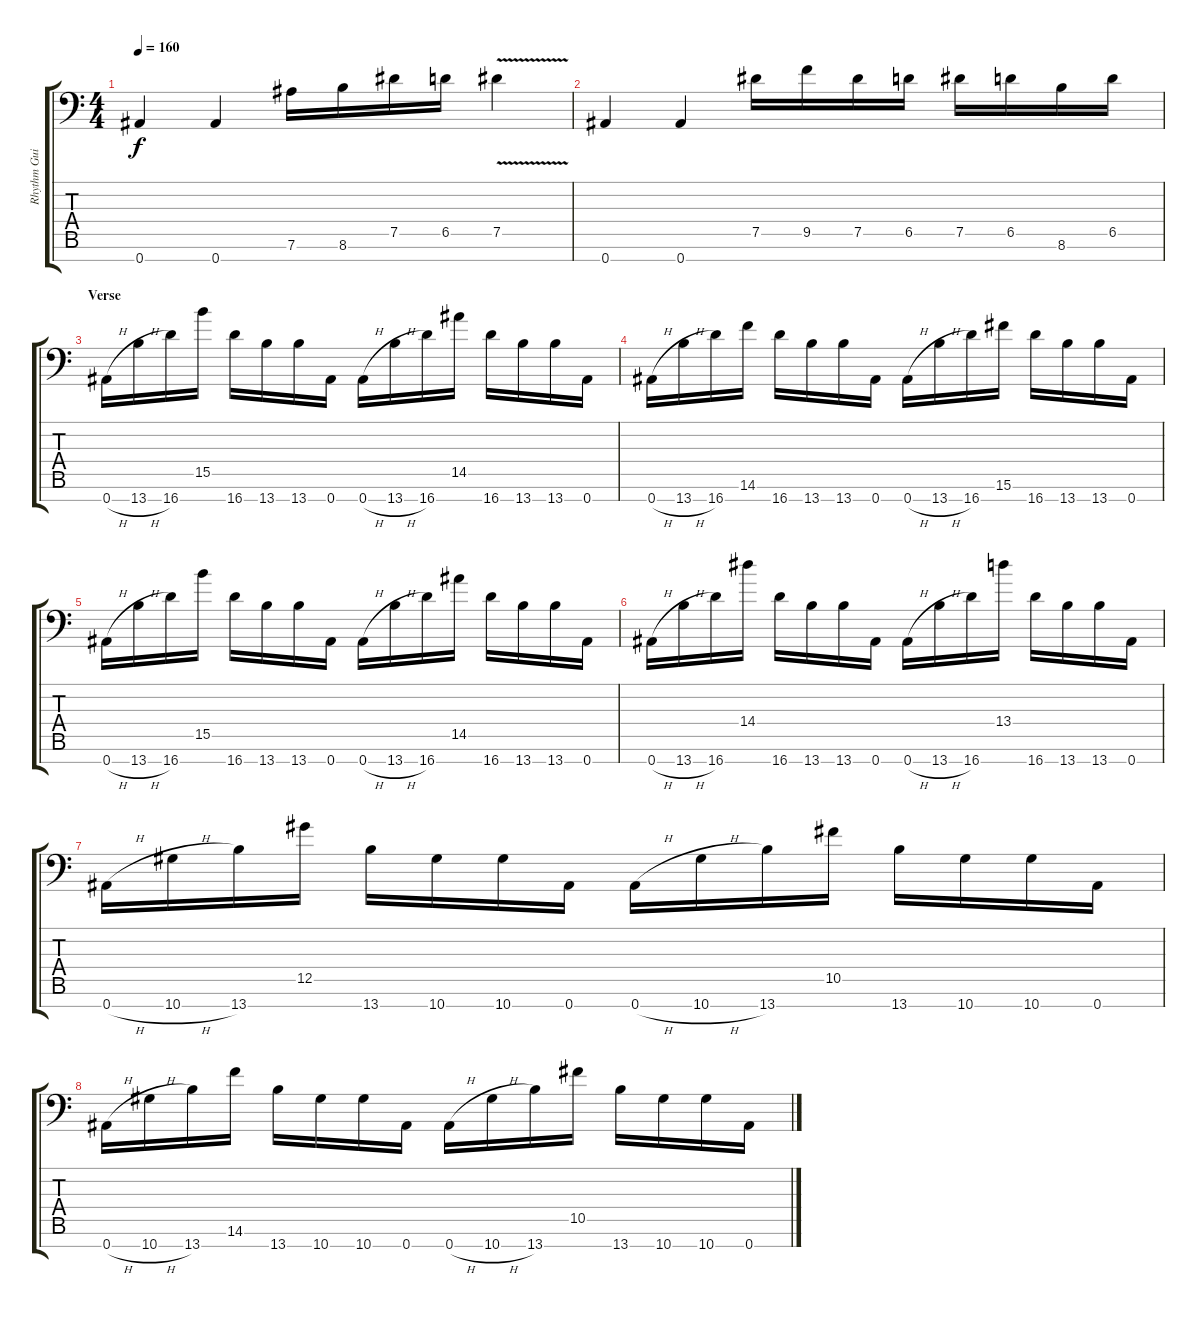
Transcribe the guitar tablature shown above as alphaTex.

\track ("Rhythm Guitar Right" "Rhythm Gui") {instrument distortionguitar}
\staff {score tabs}
\tuning (Eb4 Bb3 Gb3 Db3 Ab2 Eb2 Bb1) {hide}
\ts (4 4)
\tempo 160
\clef f4
\ks c
0.7.4{dy f} 0.7.4 7.6.16 8.6.16 7.5.16 6.5.16 7.5{v}.4 |
0.7.4 0.7.4 7.5.16 9.5.16 7.5.16 6.5.16 7.5.16 6.5.16 8.6.16 6.5.16 |
\section ("" "Verse")
0.7{h}.16 13.7{h}.16 16.7.16 15.5.16 16.7.16 13.7.16 13.7.16 0.7.16 0.7{h}.16 13.7{h}.16 16.7.16 14.5.16 16.7.16 13.7.16 13.7.16 0.7.16 |
0.7{h}.16 13.7{h}.16 16.7.16 14.6.16 16.7.16 13.7.16 13.7.16 0.7.16 0.7{h}.16 13.7{h}.16 16.7.16 15.6.16 16.7.16 13.7.16 13.7.16 0.7.16 |
0.7{h}.16 13.7{h}.16 16.7.16 15.5.16 16.7.16 13.7.16 13.7.16 0.7.16 0.7{h}.16 13.7{h}.16 16.7.16 14.5.16 16.7.16 13.7.16 13.7.16 0.7.16 |
0.7{h}.16 13.7{h}.16 16.7.16 14.4.16 16.7.16 13.7.16 13.7.16 0.7.16 0.7{h}.16 13.7{h}.16 16.7.16 13.4.16 16.7.16 13.7.16 13.7.16 0.7.16 |
0.7{h}.16 10.7{h}.16 13.7.16 12.5.16 13.7.16 10.7.16 10.7.16 0.7.16 0.7{h}.16 10.7{h}.16 13.7.16 10.5.16 13.7.16 10.7.16 10.7.16 0.7.16 |
0.7{h}.16 10.7{h}.16 13.7.16 14.6.16 13.7.16 10.7.16 10.7.16 0.7.16 0.7{h}.16 10.7{h}.16 13.7.16 10.5.16 13.7.16 10.7.16 10.7.16 0.7.16
